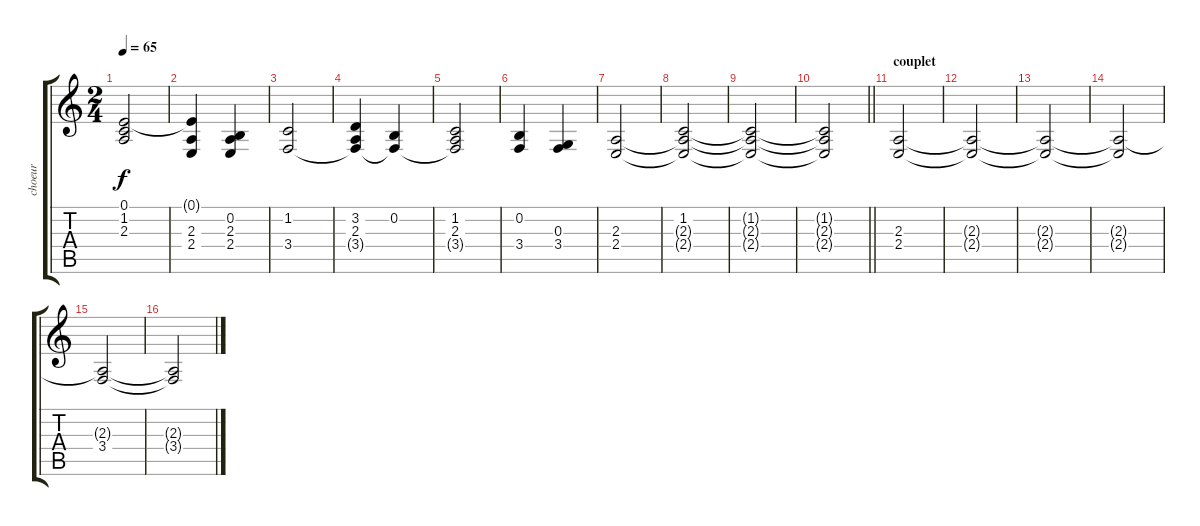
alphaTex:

\track ("choeur" "choeur") {instrument choiraahs}
\staff {score tabs}
\tuning (E4 B3 G3 D3 A2 E2) {hide}
\ts (2 4)
\tempo 65
\clef g2
\ks c
(0.1 1.2 2.3{t}).2{dy f} |
(0.1{t} 2.3 2.4).4 (0.2 2.3 2.4).4 |
(1.2 3.4).2 |
(3.2 2.3 3.4{t}).4 (0.2 3.4{t}).4 |
(1.2 2.3 3.4{t}).2 |
(0.2 3.4).4 (0.3 3.4).4 |
(2.3 2.4).2 |
(1.2 2.3{t} 2.4{t}).2 |
(1.2{t} 2.3{t} 2.4{t}).2 |
\barLineRight lightlight
(1.2{t} 2.3{t} 2.4{t}).2 |
\section ("" "couplet ")
(2.3 2.4).2 |
(2.3{t} 2.4{t}).2 |
(2.3{t} 2.4{t}).2 |
(2.3{t} 2.4{t}).2 |
(2.3{t} 3.4).2 |
(2.3{t} 3.4{t}).2
